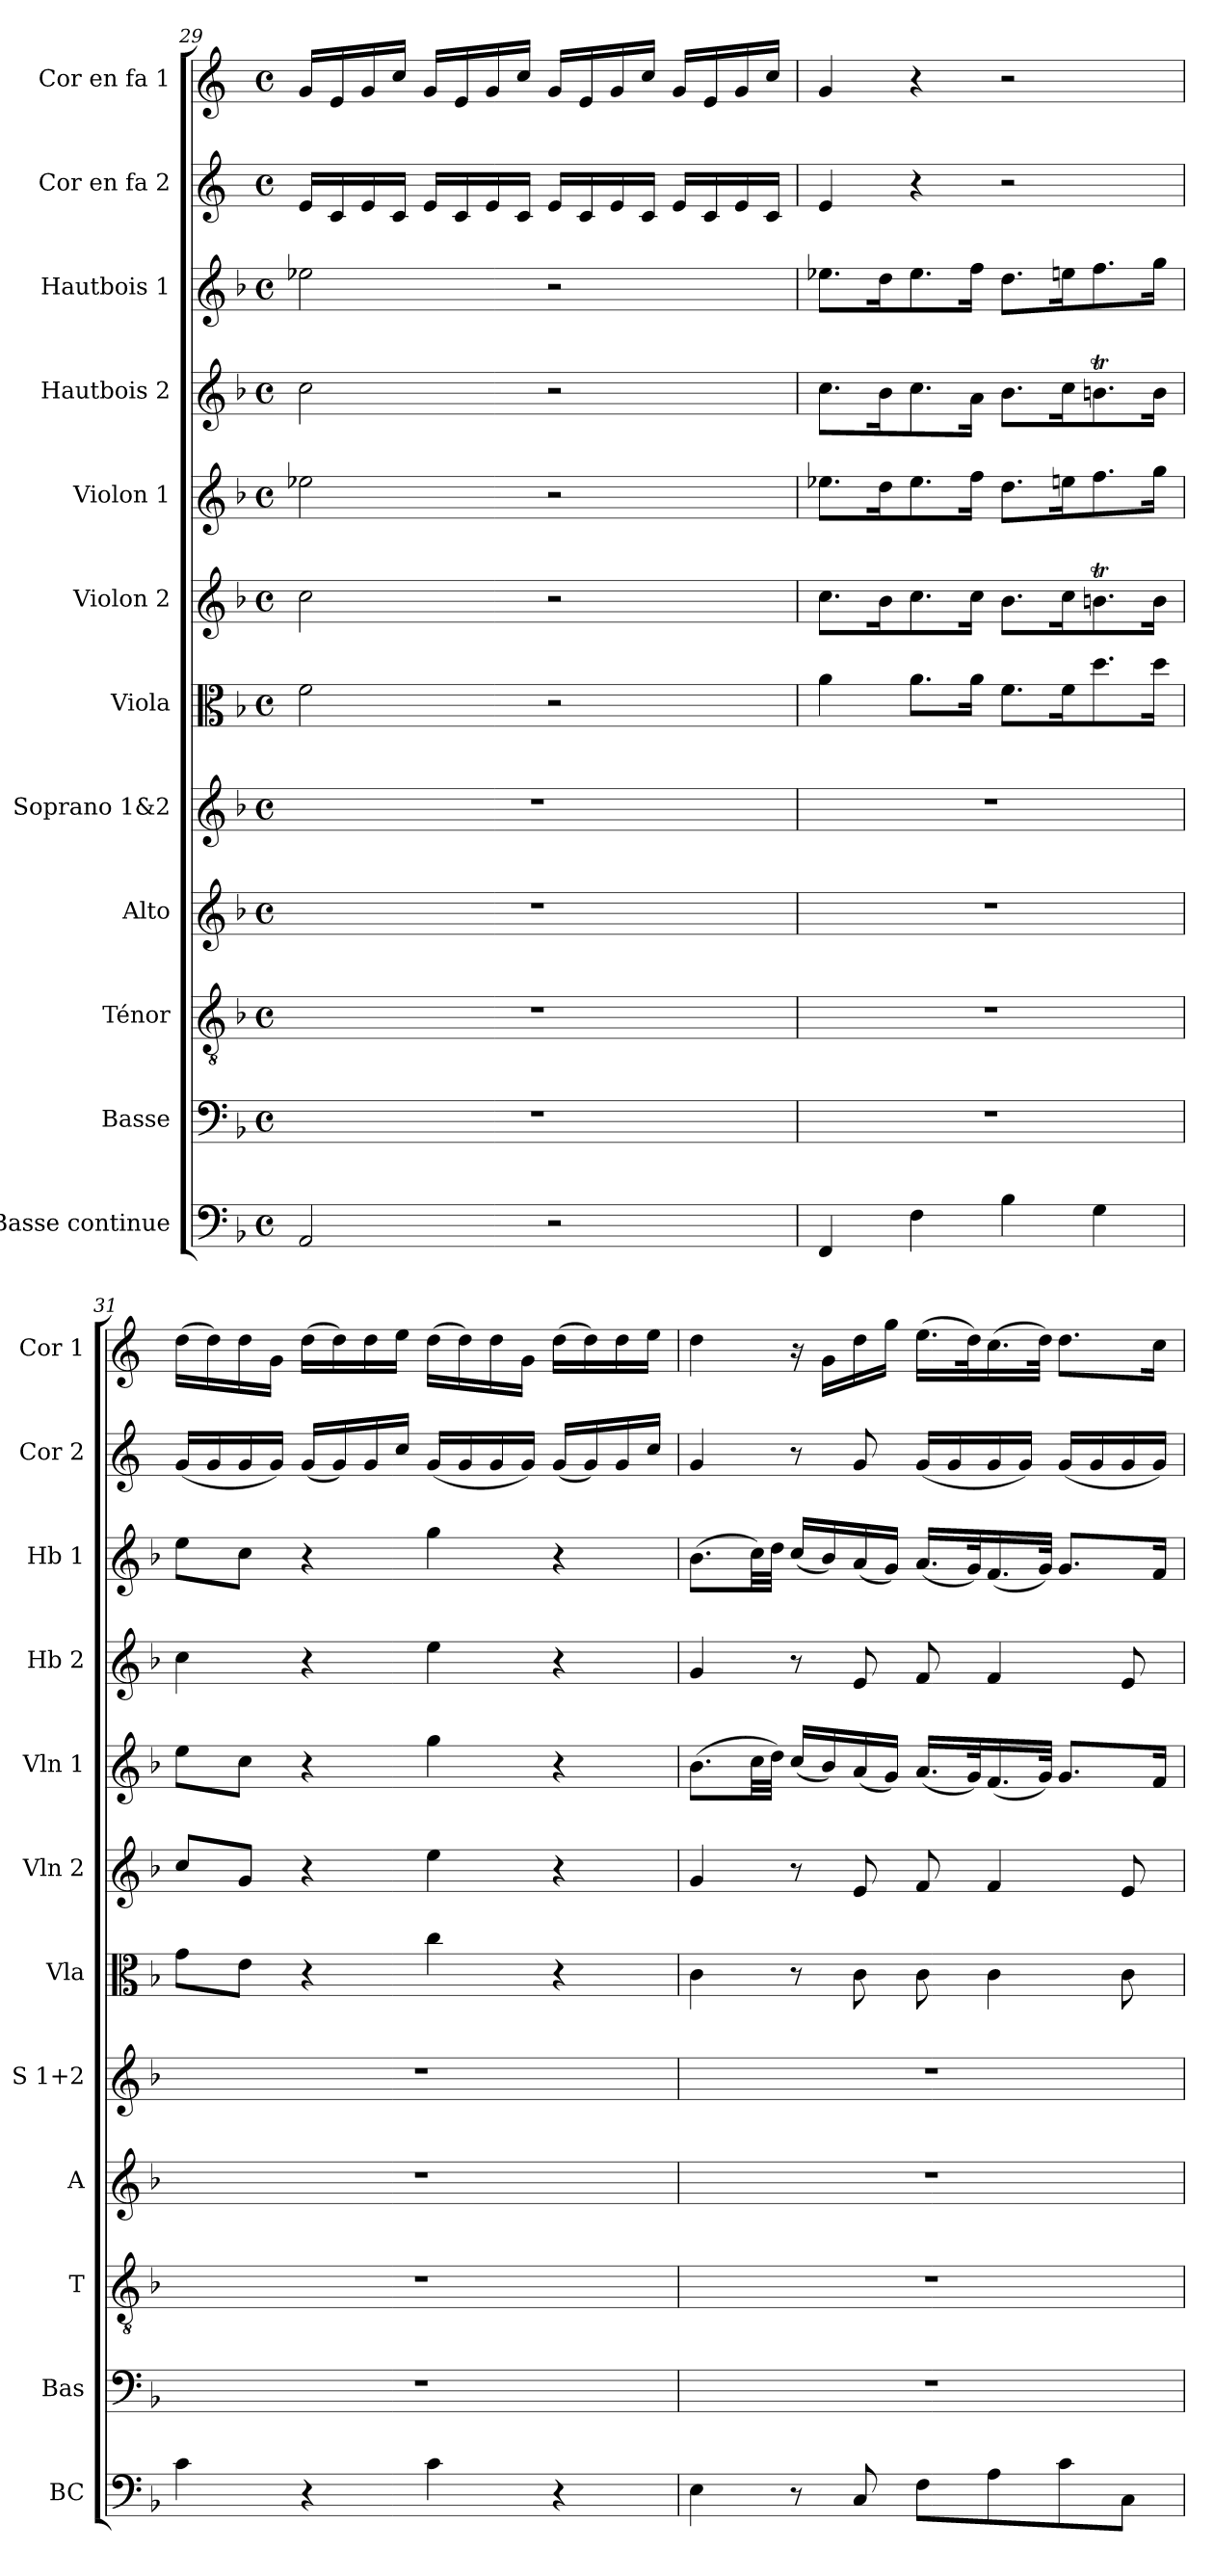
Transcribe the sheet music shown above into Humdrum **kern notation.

**kern	**kern	**kern	**kern	**kern	**kern	**kern	**kern	**kern	**kern	**kern	**kern
*part12	*part11	*part10	*part9	*part8	*part7	*part6	*part5	*part4	*part3	*part2	*part1
*staff12	*staff11	*staff10	*staff9	*staff8	*staff7	*staff6	*staff5	*staff4	*staff3	*staff2	*staff1
*I"Basse continue	*I"Basse	*I"Ténor	*I"Alto	*I"Soprano 1&amp;2	*I"Viola	*I"Violon 2	*I"Violon 1	*I"Hautbois 2	*I"Hautbois 1	*I"Cor en fa 2	*I"Cor en fa 1
*I'BC	*I'Bas	*I'T	*I'A	*I'S 1+2	*I'Vla	*I'Vln 2	*I'Vln 1	*I'Hb 2	*I'Hb 1	*I'Cor 2	*I'Cor 1
*clefF4	*clefF4	*clefGv2	*clefG2	*clefG2	*clefC3	*clefG2	*clefG2	*clefG2	*clefG2	*clefG2	*clefG2
*ITrd7c12	*	*	*	*	*	*	*	*	*	*ITrd4c7	*ITrd4c7
*k[b-]	*k[b-]	*k[b-]	*k[b-]	*k[b-]	*k[b-]	*k[b-]	*k[b-]	*k[b-]	*k[b-]	*k[b-]	*k[b-]
*M4/4	*M4/4	*M4/4	*M4/4	*M4/4	*M4/4	*M4/4	*M4/4	*M4/4	*M4/4	*M4/4	*M4/4
*met(c)	*met(c)	*met(c)	*met(c)	*met(c)	*met(c)	*met(c)	*met(c)	*met(c)	*met(c)	*met(c)	*met(c)
=29	=29	=29	=29	=29	=29	=29	=29	=29	=29	=29	=29
2AAA/	1r	1r	1r	1r	2f\	2cc\	2ee-X\	2cc\	2ee-X\	16A/LL	16c/LL
.	.	.	.	.	.	.	.	.	.	16F/	16A/
.	.	.	.	.	.	.	.	.	.	16A/	16c/
.	.	.	.	.	.	.	.	.	.	16F/JJ	16f/JJ
.	.	.	.	.	.	.	.	.	.	16A/LL	16c/LL
.	.	.	.	.	.	.	.	.	.	16F/	16A/
.	.	.	.	.	.	.	.	.	.	16A/	16c/
.	.	.	.	.	.	.	.	.	.	16F/JJ	16f/JJ
2r	.	.	.	.	2r	2r	2r	2r	2r	16A/LL	16c/LL
.	.	.	.	.	.	.	.	.	.	16F/	16A/
.	.	.	.	.	.	.	.	.	.	16A/	16c/
.	.	.	.	.	.	.	.	.	.	16F/JJ	16f/JJ
.	.	.	.	.	.	.	.	.	.	16A/LL	16c/LL
.	.	.	.	.	.	.	.	.	.	16F/	16A/
.	.	.	.	.	.	.	.	.	.	16A/	16c/
.	.	.	.	.	.	.	.	.	.	16F/JJ	16f/JJ
=30	=30	=30	=30	=30	=30	=30	=30	=30	=30	=30	=30
4FFF/	1r	1r	1r	1r	4a\	8.cc\L	8.ee-X\L	8.cc\L	8.ee-X\L	4A/	4c/
.	.	.	.	.	.	16b-\K	16dd\K	16b-\K	16dd\K	.	.
4FF\	.	.	.	.	8.a\L	8.cc\	8.ee-\	8.cc\	8.ee-\	4r	4r
.	.	.	.	.	16a\Jk	16cc\Jk	16ff\Jk	16a\Jk	16ff\Jk	.	.
4BB-\	.	.	.	.	8.f\L	8.b-\L	8.dd\L	8.b-\L	8.dd\L	2r	2r
.	.	.	.	.	16f\K	16cc\K	16een\K	16cc\K	16een\K	.	.
4GG\	.	.	.	.	8.dd\	8.bnt\	8.ff\	8.bnt\	8.ff\	.	.
.	.	.	.	.	16dd\Jk	16b\Jk	16gg\Jk	16b\Jk	16gg\Jk	.	.
=31	=31	=31	=31	=31	=31	=31	=31	=31	=31	=31	=31
4C\	1r	1r	1r	1r	8g\L	8cc/L	8ee\L	4cc\	8ee\L	(<16c/LL	(>16g\LL
.	.	.	.	.	.	.	.	.	.	16c/	16g\)
.	.	.	.	.	8e\J	8g/J	8cc\J	.	8cc\J	16c/	16g\
.	.	.	.	.	.	.	.	.	.	16c/JJ)	16c\JJ
4r	.	.	.	.	4r	4r	4r	4r	4r	(<16c/LL	(>16g\LL
.	.	.	.	.	.	.	.	.	.	16c/)	16g\)
.	.	.	.	.	.	.	.	.	.	16c/	16g\
.	.	.	.	.	.	.	.	.	.	16f/JJ	16a\JJ
4C\	.	.	.	.	4cc\	4ee\	4gg\	4ee\	4gg\	(<16c/LL	(>16g\LL
.	.	.	.	.	.	.	.	.	.	16c/	16g\)
.	.	.	.	.	.	.	.	.	.	16c/	16g\
.	.	.	.	.	.	.	.	.	.	16c/JJ)	16c\JJ
4r	.	.	.	.	4r	4r	4r	4r	4r	(<16c/LL	(>16g\LL
.	.	.	.	.	.	.	.	.	.	16c/)	16g\)
.	.	.	.	.	.	.	.	.	.	16c/	16g\
.	.	.	.	.	.	.	.	.	.	16f/JJ	16a\JJ
=32	=32	=32	=32	=32	=32	=32	=32	=32	=32	=32	=32
4EE\	1r	1r	1r	1r	4c\	4g/	(>8.b-\L	4g/	(>8.b-\L	4c/	4g\
.	.	.	.	.	.	.	32cc\LL	.	32cc\LL)	.	.
.	.	.	.	.	.	.	32dd\JJJ)	.	32dd\JJJ	.	.
8r	.	.	.	.	8r	8r	(<16cc/LL	8r	(<16cc/LL	8r	16r
.	.	.	.	.	.	.	16b-/)	.	16b-/)	.	16c\LL
8CC/	.	.	.	.	8c\	8e/	(<16a/	8e/	(<16a/	8c/	16g\
.	.	.	.	.	.	.	16g/JJ)	.	16g/JJ)	.	16cc\JJ
8FF\L	.	.	.	.	8c\	8f/	(<16.a/LL	8f/	(<16.a/LL	(<16c/LL	(>16.a\LL
.	.	.	.	.	.	.	.	.	.	16c/	.
.	.	.	.	.	.	.	32g/K)	.	32g/K)	.	32g\K)
8AA\	.	.	.	.	4c\	4f/	(<16.f/	4f/	(<16.f/	16c/	(>16.f\
.	.	.	.	.	.	.	.	.	.	16c/JJ)	.
.	.	.	.	.	.	.	32g/JJk)	.	32g/JJk)	.	32g\JJk)
8C\	.	.	.	.	.	.	8.g/L	.	8.g/L	(<16c/LL	8.g\L
.	.	.	.	.	.	.	.	.	.	16c/	.
8CC\J	.	.	.	.	8c\	8e/	.	8e/	.	16c/	.
.	.	.	.	.	.	.	16f/Jk	.	16f/Jk	16c/JJ)	16f\Jk
=	=	=	=	=	=	=	=	=	=	=	=
*-	*-	*-	*-	*-	*-	*-	*-	*-	*-	*-	*-
